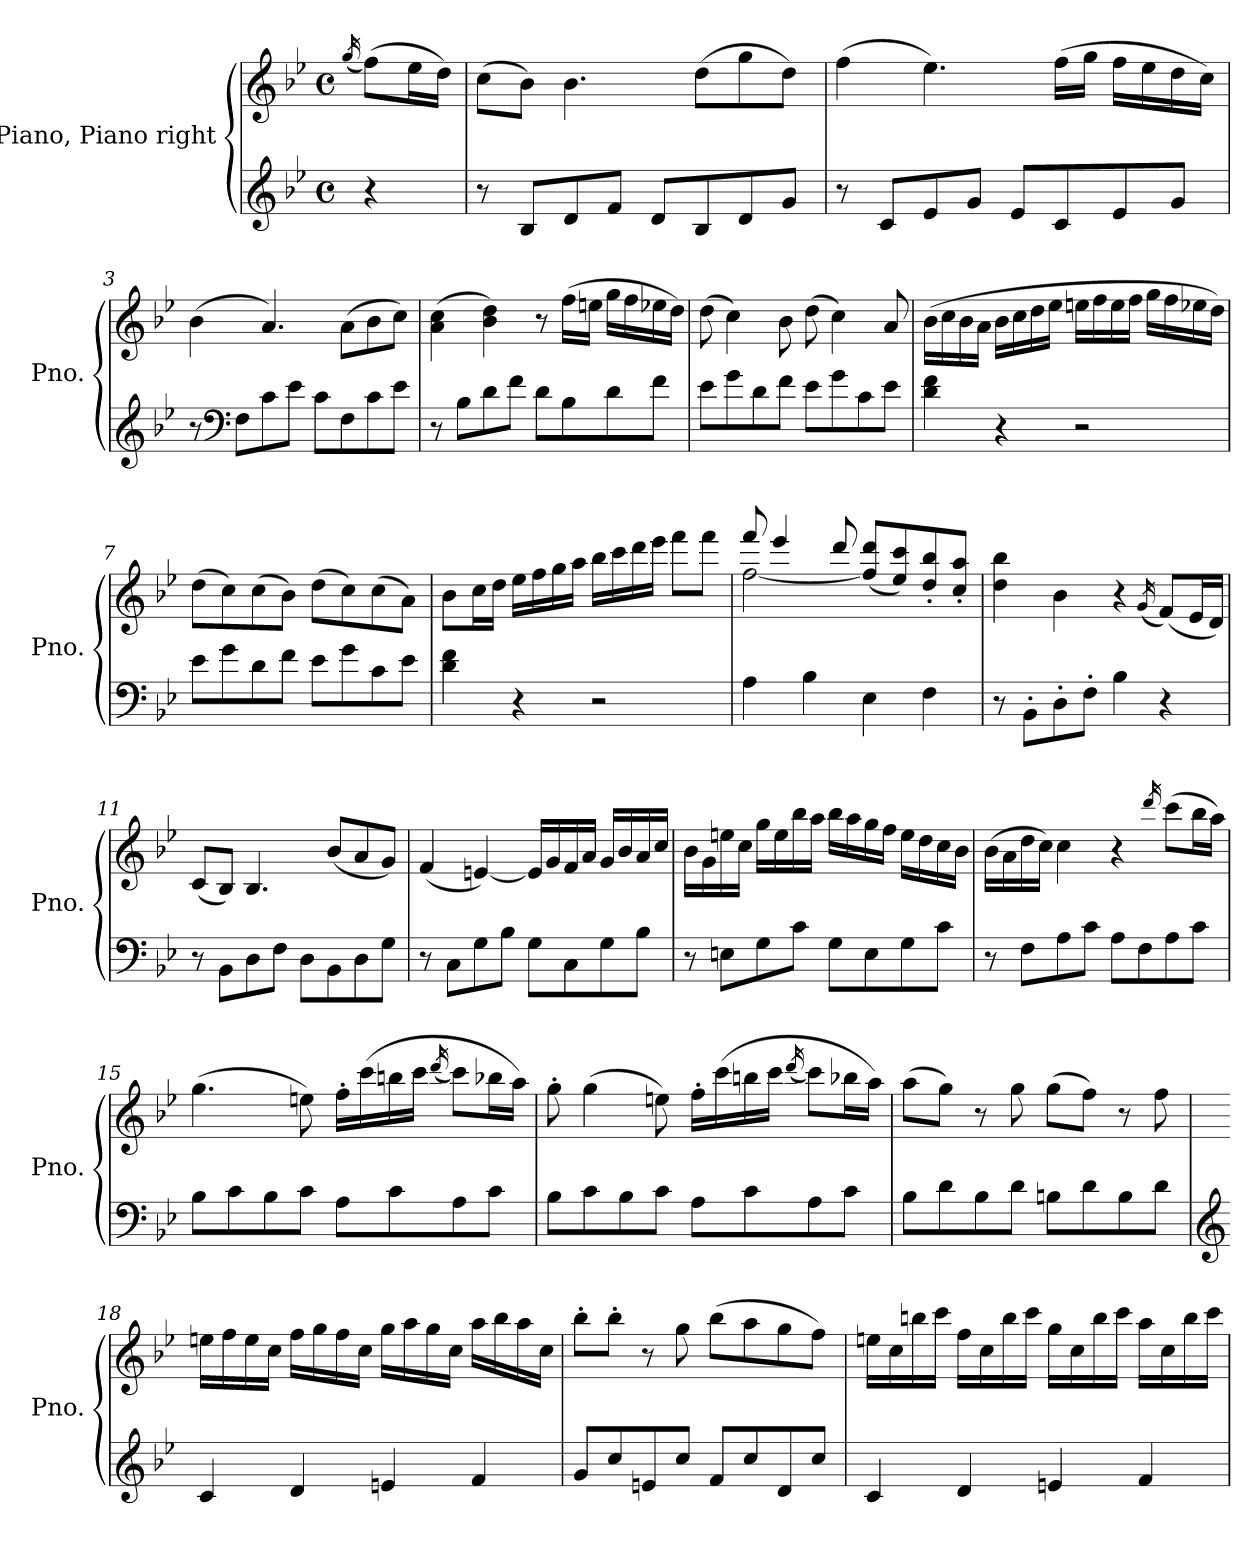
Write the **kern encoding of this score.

**kern	**kern
*part1	*part1
*staff2	*staff1
*I"Piano, Piano right	*
*I'Pno.	*
*clefG2	*clefG2
*k[b-e-]	*k[b-e-]
*M4/4	*M4/4
*met(c)	*met(c)
=	=
.	(<16qgg/
4r	(>8ff\L)
.	16ee-\L
.	16dd\JJ)
=1	=1
8r	(>8cc\L
8B-/L	8b-\J)
8d/	4.b-\
8f/J	.
8d/L	.
8B-/	(>8dd\L
8d/	8gg\
8g/J	8dd\J)
=2	=2
8r	(>4ff\
8c/L	.
8e-/	4.ee-\)
8g/J	.
8e-/L	.
8c/	(>16ff\LL
.	16gg\JJ
8e-/	16ff\LL
.	16ee-\
8g/J	16dd\
.	16cc\JJ)
=3	=3
8r	(>4b-\
*clefF4	*
8F\L	.
8c\	4.a/)
8e-\J	.
8c\L	.
8F\	(>8a\L
8c\	8b-\
8e-\J	8cc\J)
!!LO:LB:g=z
=4	=4
8r	(>4a\ 4cc\
8B-\L	.
8d\	4b-\ 4dd\)
8f\J	.
8d\L	8r
8B-\	(>16ff\LL
.	16een\JJ
8d\	16gg\LL
.	16ff\
8f\J	16ee-X\
.	16dd\JJ)
=5	=5
8e-\L	(>8dd\
8g\	4cc\)
8d\	.
8f\J	8b-\
8e-\L	(>8dd\
8g\	4cc\)
8c\	.
8e-\J	8a/
=6	=6
4d\ 4f\	(>16b-\LL
.	16cc\
.	16b-\
.	16a\JJ
4r	16b-\LL
.	16cc\
.	16dd\
.	16ee-\JJ
2r	16een\LL
.	16ff\
.	16ee\
.	16ff\JJ
.	16gg\LL
.	16ff\
.	16ee-X\
.	16dd\JJ)
!!LO:LB:g=z
=7	=7
8e-\L	(>8dd\L
8g\	8cc\)
8d\	(>8cc\
8f\J	8b-\J)
8e-\L	(>8dd\L
8g\	8cc\)
8c\	(>8cc\
8e-\J	8a\J)
=8	=8
4d\ 4f\	8b-\L
.	16cc\L
.	16dd\JJ
4r	16ee-\LL
.	16ff\
.	16gg\
.	16aa\JJ
2r	16bb-\LL
.	16ccc\
.	16ddd\
.	16eee-\JJ
.	8fff\L
.	8fff\J
=9	=9
*	*^
4A\	8fff/	[2ff\
.	4eee-/	.
4B-\	.	.
.	8ddd/	.
4E-\	(<8ff/] 8ddd/L	2ryy
.	8ee-/ 8ccc/)	.
4F\	8dd/' 8bb-/'	.
.	8cc/' 8aa/'J	.
*	*v	*v
!!LO:LB:g=z
=10	=10
8r	4dd\ 4bb-\
8BB-'\L	.
8D'\	4b-\
8F'\J	.
4B-\	4r
.	(<16qg/
4r	(<8f/L)
.	16e-/L
.	16d/JJ)
=11	=11
8r	(<8c/L
8BB-\L	8B-/J)
8D\	4.B-/
8F\J	.
8D\L	.
8BB-\	(<8b-/L
8D\	8a/
8G\J	8g/J)
=12	=12
8r	(<4f/
8C\L	.
8G\	[4en/)
8B-\J	.
8G\L	16e/LL]
.	16g/
8C\	16f/
.	16a/JJ
8G\	16g/LL
.	16b-/
8B-\J	16a/
.	16cc/JJ
!!LO:LB:g=z
=13	=13
8r	16b-\LL
.	16g\
8En\L	16een\
.	16cc\JJ
8G\	16gg\LL
.	16ee\
8c\J	16bb-\
.	16aa\JJ
8G\L	16bb-\LL
.	16aa\
8E\	16gg\
.	16ff\JJ
8G\	16ee\LL
.	16dd\
8c\J	16cc\
.	16b-\JJ
=14	=14
8r	(>16b-\LL
.	16a\
8F\L	16dd\
.	16cc\JJ)
8A\	4cc\
8c\J	.
8A\L	4r
8F\	.
.	16qddd/
8A\	(>8ccc\L
8c\J	16bb-\L
.	16aa\JJ)
=15	=15
8B-\L	(>4.gg\
8c\	.
8B-\	.
8c\J	8een\)
8A\L	16ff'\LL
.	(>16ccc\
8c\	16bbn\
.	16ccc\JJ
.	(<16qddd/
8A\	8ccc\L)
8c\J	16bb-X\L
.	16aa\JJ)
!!LO:PB:g=z
=16	=16
8B-\L	8gg'\
8c\	(>4gg\
8B-\	.
8c\J	8een\)
8A\L	16ff'\LL
.	(>16ccc\
8c\	16bbn\
.	16ccc\JJ
.	(<16qddd/
8A\	8ccc\L)
8c\J	16bb-X\L
.	16aa\JJ)
=17	=17
8B-\L	(>8aa\L
8d\	8gg\J)
8B-\	8r
8d\J	8gg\
8Bn\L	(>8gg\L
8d\	8ff\J)
8B\	8r
8d\J	8ff\
=18	=18
*clefG2	*
4c/	16een\LL
.	16ff\
.	16ee\
.	16cc\JJ
4d/	16ff\LL
.	16gg\
.	16ff\
.	16cc\JJ
4en/	16gg\LL
.	16aa\
.	16gg\
.	16cc\JJ
4f/	16aa\LL
.	16bb-\
.	16aa\
.	16cc\JJ
!!LO:LB:g=z
=19	=19
8g/L	8bb-'\L
8cc/	8bb-'\J
8en/	8r
8cc/J	8gg\
8f/L	(>8bb-\L
8cc/	8aa\
8d/	8gg\
8cc/J	8ff\J)
=20	=20
4c/	16een\LL
.	16cc\
.	16bbn\
.	16ccc\JJ
4d/	16ff\LL
.	16cc\
.	16bb\
.	16ccc\JJ
4en/	16gg\LL
.	16cc\
.	16bb\
.	16ccc\JJ
4f/	16aa\LL
.	16cc\
.	16bb\
.	16ccc\JJ
=	=
*-	*-
